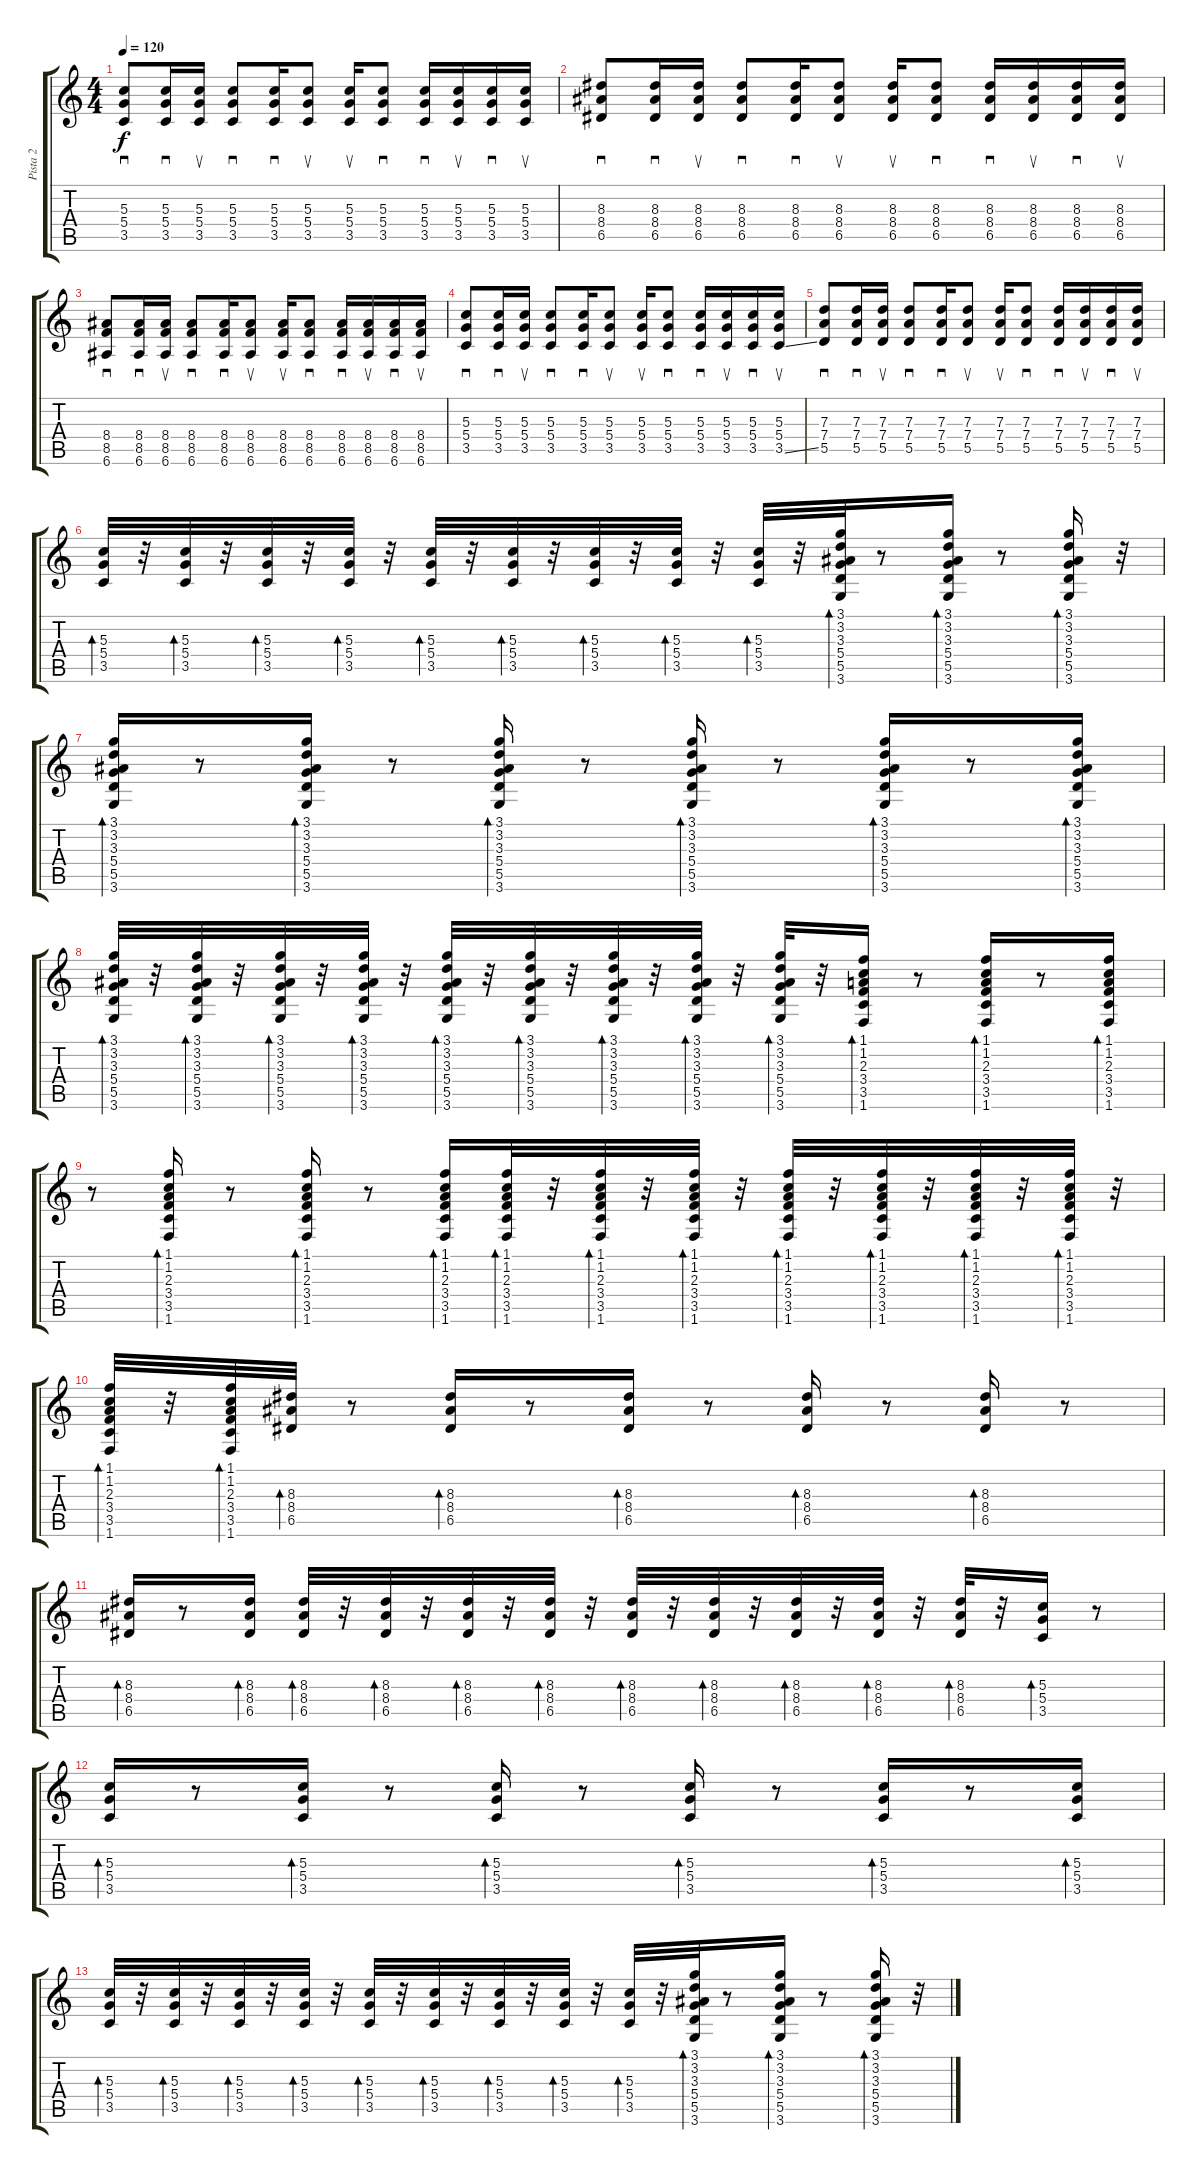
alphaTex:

\track ("Pista 2" "Pista 2") {instrument overdrivenguitar}
\staff {score tabs}
\tuning (E4 B3 G3 D3 A2 E2) {hide}
\ts (4 4)
\tempo 120
\clef g2
\ks c
(5.3 5.4 3.5).8{sd dy f} (5.3 5.4 3.5).16{sd} (5.3 5.4 3.5).16{su} (5.3 5.4 3.5).8{sd} (5.3 5.4 3.5).16{sd} (5.3 5.4 3.5).8{su} (5.3 5.4 3.5).16{su} (5.3 5.4 3.5).8{sd} (5.3 5.4 3.5).16{sd} (5.3 5.4 3.5).16{su} (5.3 5.4 3.5).16{sd} (5.3 5.4 3.5).16{su} |
(8.3 8.4 6.5).8{sd} (8.3 8.4 6.5).16{sd} (8.3 8.4 6.5).16{su} (8.3 8.4 6.5).8{sd} (8.3 8.4 6.5).16{sd} (8.3 8.4 6.5).8{su} (8.3 8.4 6.5).16{su} (8.3 8.4 6.5).8{sd} (8.3 8.4 6.5).16{sd} (8.3 8.4 6.5).16{su} (8.3 8.4 6.5).16{sd} (8.3 8.4 6.5).16{su} |
(8.4 8.5 6.6).8{sd} (8.4 8.5 6.6).16{sd} (8.4 8.5 6.6).16{su} (8.4 8.5 6.6).8{sd} (8.4 8.5 6.6).16{sd} (8.4 8.5 6.6).8{su} (8.4 8.5 6.6).16{su} (8.4 8.5 6.6).8{sd} (8.4 8.5 6.6).16{sd} (8.4 8.5 6.6).16{su} (8.4 8.5 6.6).16{sd} (8.4 8.5 6.6).16{su} |
(5.3 5.4 3.5).8{sd} (5.3 5.4 3.5).16{sd} (5.3 5.4 3.5).16{su} (5.3 5.4 3.5).8{sd} (5.3 5.4 3.5).16{sd} (5.3 5.4 3.5).8{su} (5.3 5.4 3.5).16{su} (5.3 5.4 3.5).8{sd} (5.3 5.4 3.5).16{sd} (5.3 5.4 3.5).16{su} (5.3 5.4 3.5).16{sd} (5.3 5.4 3.5{ss}).16{su} |
(7.3 7.4 5.5).8{sd} (7.3 7.4 5.5).16{sd} (7.3 7.4 5.5).16{su} (7.3 7.4 5.5).8{sd} (7.3 7.4 5.5).16{sd} (7.3 7.4 5.5).8{su} (7.3 7.4 5.5).16{su} (7.3 7.4 5.5).8{sd} (7.3 7.4 5.5).16{sd} (7.3 7.4 5.5).16{su} (7.3 7.4 5.5).16{sd} (7.3 7.4 5.5).16{su} |
(5.3 5.4 3.5).32{bd 60} r.32 (5.3 5.4 3.5).32{bd 60} r.32 (5.3 5.4 3.5).32{bd 60} r.32 (5.3 5.4 3.5).32{bd 60} r.32 (5.3 5.4 3.5).32{bd 60} r.32 (5.3 5.4 3.5).32{bd 60} r.32 (5.3 5.4 3.5).32{bd 60} r.32 (5.3 5.4 3.5).32{bd 60} r.32 (5.3 5.4 3.5).32{bd 60} r.32 (3.1 3.2 3.3 5.4 5.5 3.6).32{bd 60} r.8 (3.1 3.2 3.3 5.4 5.5 3.6).16{bd 60} r.8 (3.1 3.2 3.3 5.4 5.5 3.6).16{bd 60} r.32 |
(3.1 3.2 3.3 5.4 5.5 3.6).16{bd 60} r.8 (3.1 3.2 3.3 5.4 5.5 3.6).16{bd 60} r.8 (3.1 3.2 3.3 5.4 5.5 3.6).16{bd 60} r.8 (3.1 3.2 3.3 5.4 5.5 3.6).16{bd 60} r.8 (3.1 3.2 3.3 5.4 5.5 3.6).16{bd 60} r.8 (3.1 3.2 3.3 5.4 5.5 3.6).16{bd 60} |
(3.1 3.2 3.3 5.4 5.5 3.6).32{bd 60} r.32 (3.1 3.2 3.3 5.4 5.5 3.6).32{bd 60} r.32 (3.1 3.2 3.3 5.4 5.5 3.6).32{bd 60} r.32 (3.1 3.2 3.3 5.4 5.5 3.6).32{bd 60} r.32 (3.1 3.2 3.3 5.4 5.5 3.6).32{bd 60} r.32 (3.1 3.2 3.3 5.4 5.5 3.6).32{bd 60} r.32 (3.1 3.2 3.3 5.4 5.5 3.6).32{bd 60} r.32 (3.1 3.2 3.3 5.4 5.5 3.6).32{bd 60} r.32 (3.1 3.2 3.3 5.4 5.5 3.6).32{bd 60} r.32 (1.1 1.2 2.3 3.4 3.5 1.6).16{bd 60} r.8 (1.1 1.2 2.3 3.4 3.5 1.6).16{bd 60} r.8 (1.1 1.2 2.3 3.4 3.5 1.6).16{bd 60} |
r.8 (1.1 1.2 2.3 3.4 3.5 1.6).16{bd 60} r.8 (1.1 1.2 2.3 3.4 3.5 1.6).16{bd 60} r.8 (1.1 1.2 2.3 3.4 3.5 1.6).16{bd 60} (1.1 1.2 2.3 3.4 3.5 1.6).32{bd 60} r.32 (1.1 1.2 2.3 3.4 3.5 1.6).32{bd 60} r.32 (1.1 1.2 2.3 3.4 3.5 1.6).32{bd 60} r.32 (1.1 1.2 2.3 3.4 3.5 1.6).32{bd 60} r.32 (1.1 1.2 2.3 3.4 3.5 1.6).32{bd 60} r.32 (1.1 1.2 2.3 3.4 3.5 1.6).32{bd 60} r.32 (1.1 1.2 2.3 3.4 3.5 1.6).32{bd 60} r.32 |
(1.1 1.2 2.3 3.4 3.5 1.6).32{bd 60} r.32 (1.1 1.2 2.3 3.4 3.5 1.6).32{bd 60} (8.3 8.4 6.5).32{bd 60} r.8 (8.3 8.4 6.5).16{bd 60} r.8 (8.3 8.4 6.5).16{bd 60} r.8 (8.3 8.4 6.5).16{bd 60} r.8 (8.3 8.4 6.5).16{bd 60} r.8 |
(8.3 8.4 6.5).16{bd 60} r.8 (8.3 8.4 6.5).16{bd 60} (8.3 8.4 6.5).32{bd 60} r.32 (8.3 8.4 6.5).32{bd 60} r.32 (8.3 8.4 6.5).32{bd 60} r.32 (8.3 8.4 6.5).32{bd 60} r.32 (8.3 8.4 6.5).32{bd 60} r.32 (8.3 8.4 6.5).32{bd 60} r.32 (8.3 8.4 6.5).32{bd 60} r.32 (8.3 8.4 6.5).32{bd 60} r.32 (8.3 8.4 6.5).32{bd 60} r.32 (5.3 5.4 3.5).16{bd 60} r.8 |
(5.3 5.4 3.5).16{bd 60} r.8 (5.3 5.4 3.5).16{bd 60} r.8 (5.3 5.4 3.5).16{bd 60} r.8 (5.3 5.4 3.5).16{bd 60} r.8 (5.3 5.4 3.5).16{bd 60} r.8 (5.3 5.4 3.5).16{bd 60} |
(5.3 5.4 3.5).32{bd 60} r.32 (5.3 5.4 3.5).32{bd 60} r.32 (5.3 5.4 3.5).32{bd 60} r.32 (5.3 5.4 3.5).32{bd 60} r.32 (5.3 5.4 3.5).32{bd 60} r.32 (5.3 5.4 3.5).32{bd 60} r.32 (5.3 5.4 3.5).32{bd 60} r.32 (5.3 5.4 3.5).32{bd 60} r.32 (5.3 5.4 3.5).32{bd 60} r.32 (3.1 3.2 3.3 5.4 5.5 3.6).32{bd 60} r.8 (3.1 3.2 3.3 5.4 5.5 3.6).16{bd 60} r.8 (3.1 3.2 3.3 5.4 5.5 3.6).16{bd 60} r.32
